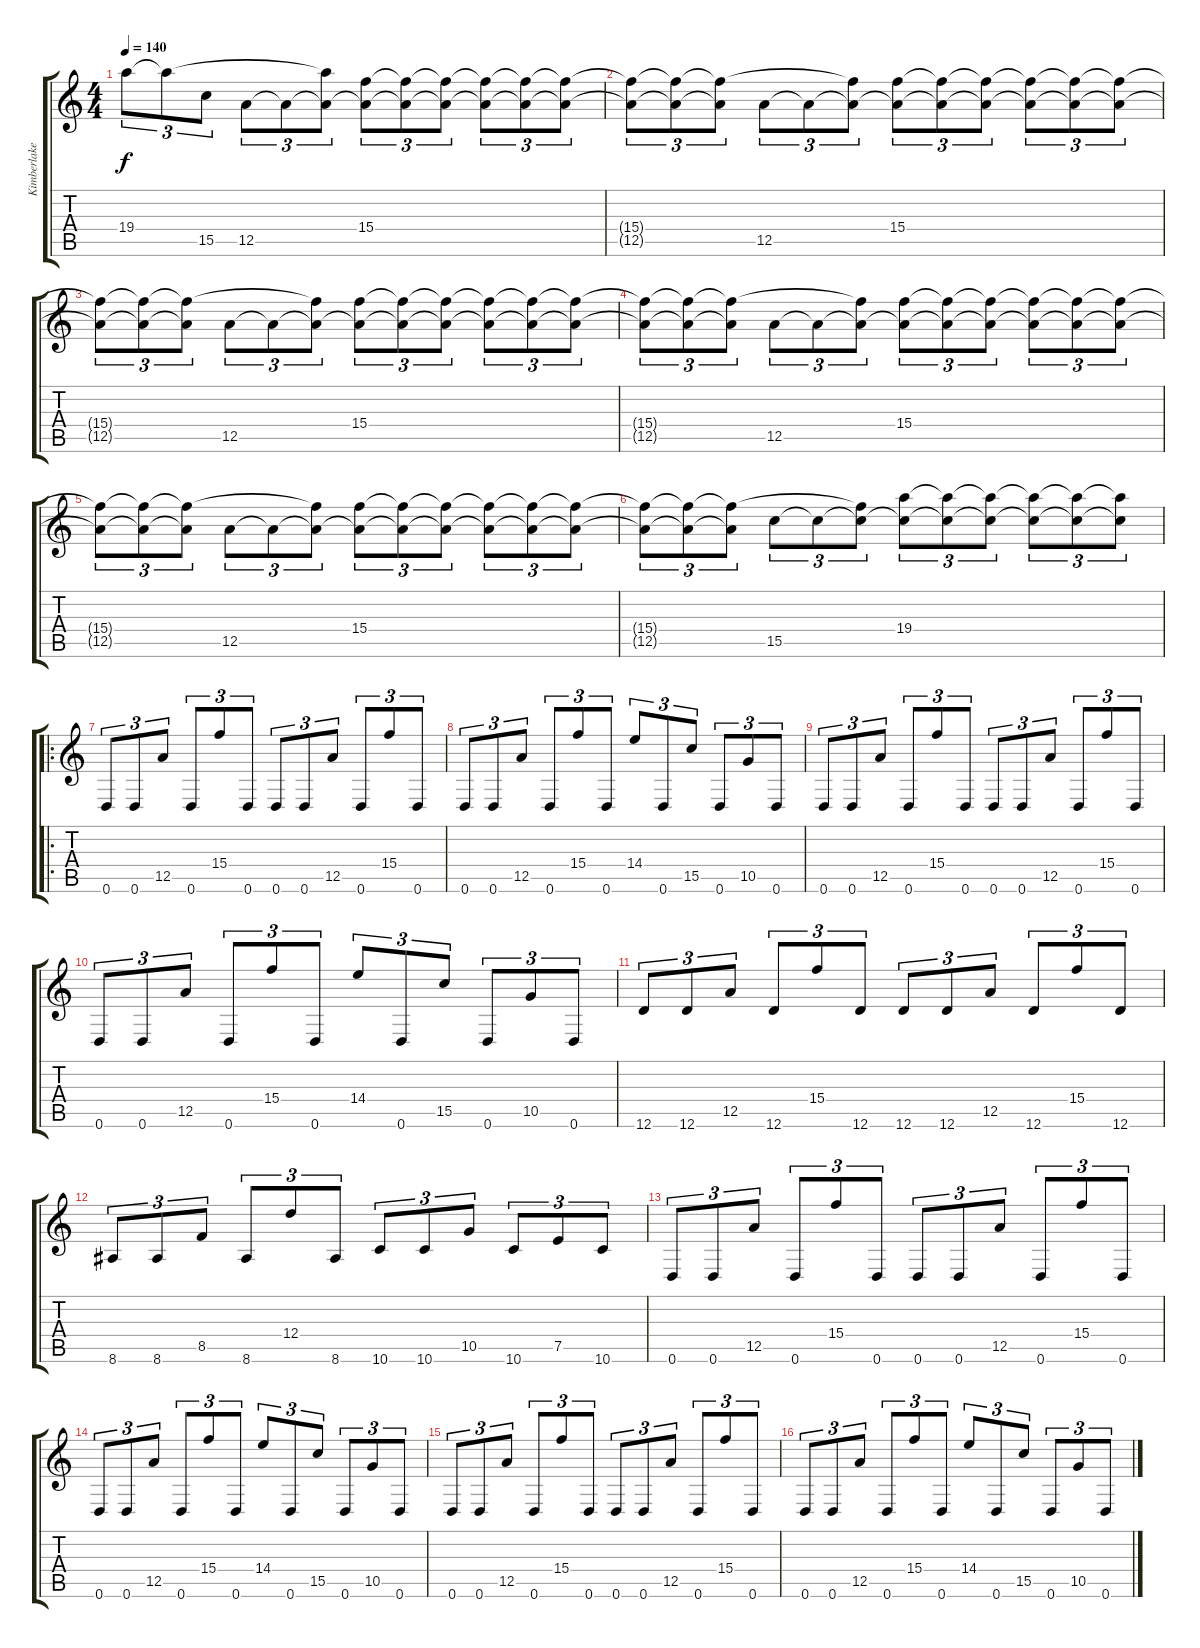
\track ("Kimberlake" "Kimberlake") {instrument distortionguitar}
\staff {score tabs}
\tuning (E4 B3 G3 D3 A2 D2) {hide}
\ts (4 4)
\tempo 140
\clef g2
\ks c
19.4{t}.8{tu (3 2) dy f} 19.4{t}.8{tu (3 2)} 15.5{t}.8{tu (3 2)} 12.5.8{tu (3 2)} 12.5{t}.8{tu (3 2)} (19.4{t} 12.5{t}).8{tu (3 2)} (15.4 12.5{t}).8{tu (3 2)} (15.4{t} 12.5{t}).8{tu (3 2)} (15.4{t} 12.5{t}).8{tu (3 2)} (15.4{t} 12.5{t}).8{tu (3 2)} (15.4{t} 12.5{t}).8{tu (3 2)} (15.4{t} 12.5{t}).8{tu (3 2)} |
(15.4{t} 12.5{t}).8{tu (3 2)} (15.4{t} 12.5{t}).8{tu (3 2)} (15.4{t} 12.5{t}).8{tu (3 2)} 12.5.8{tu (3 2)} 12.5{t}.8{tu (3 2)} (15.4{t} 12.5{t}).8{tu (3 2)} (15.4 12.5{t}).8{tu (3 2)} (15.4{t} 12.5{t}).8{tu (3 2)} (15.4{t} 12.5{t}).8{tu (3 2)} (15.4{t} 12.5{t}).8{tu (3 2)} (15.4{t} 12.5{t}).8{tu (3 2)} (15.4{t} 12.5{t}).8{tu (3 2)} |
(15.4{t} 12.5{t}).8{tu (3 2)} (15.4{t} 12.5{t}).8{tu (3 2)} (15.4{t} 12.5{t}).8{tu (3 2)} 12.5.8{tu (3 2)} 12.5{t}.8{tu (3 2)} (15.4{t} 12.5{t}).8{tu (3 2)} (15.4 12.5{t}).8{tu (3 2)} (15.4{t} 12.5{t}).8{tu (3 2)} (15.4{t} 12.5{t}).8{tu (3 2)} (15.4{t} 12.5{t}).8{tu (3 2)} (15.4{t} 12.5{t}).8{tu (3 2)} (15.4{t} 12.5{t}).8{tu (3 2)} |
(15.4{t} 12.5{t}).8{tu (3 2)} (15.4{t} 12.5{t}).8{tu (3 2)} (15.4{t} 12.5{t}).8{tu (3 2)} 12.5.8{tu (3 2)} 12.5{t}.8{tu (3 2)} (15.4{t} 12.5{t}).8{tu (3 2)} (15.4 12.5{t}).8{tu (3 2)} (15.4{t} 12.5{t}).8{tu (3 2)} (15.4{t} 12.5{t}).8{tu (3 2)} (15.4{t} 12.5{t}).8{tu (3 2)} (15.4{t} 12.5{t}).8{tu (3 2)} (15.4{t} 12.5{t}).8{tu (3 2)} |
(15.4{t} 12.5{t}).8{tu (3 2)} (15.4{t} 12.5{t}).8{tu (3 2)} (15.4{t} 12.5{t}).8{tu (3 2)} 12.5.8{tu (3 2)} 12.5{t}.8{tu (3 2)} (15.4{t} 12.5{t}).8{tu (3 2)} (15.4 12.5{t}).8{tu (3 2)} (15.4{t} 12.5{t}).8{tu (3 2)} (15.4{t} 12.5{t}).8{tu (3 2)} (15.4{t} 12.5{t}).8{tu (3 2)} (15.4{t} 12.5{t}).8{tu (3 2)} (15.4{t} 12.5{t}).8{tu (3 2)} |
(15.4{t} 12.5{t}).8{tu (3 2)} (15.4{t} 12.5{t}).8{tu (3 2)} (15.4{t} 12.5{t}).8{tu (3 2)} 15.5.8{tu (3 2)} 15.5{t}.8{tu (3 2)} (15.4{t} 15.5{t}).8{tu (3 2)} (19.4 15.5{t}).8{tu (3 2)} (19.4{t} 15.5{t}).8{tu (3 2)} (19.4{t} 15.5{t}).8{tu (3 2)} (19.4{t} 15.5{t}).8{tu (3 2)} (19.4{t} 15.5{t}).8{tu (3 2)} (19.4{t} 15.5{t}).8{tu (3 2)} |
\ro
0.6.8{tu (3 2)} 0.6.8{tu (3 2)} 12.5.8{tu (3 2)} 0.6.8{tu (3 2)} 15.4.8{tu (3 2)} 0.6.8{tu (3 2)} 0.6.8{tu (3 2)} 0.6.8{tu (3 2)} 12.5.8{tu (3 2)} 0.6.8{tu (3 2)} 15.4.8{tu (3 2)} 0.6.8{tu (3 2)} |
0.6.8{tu (3 2)} 0.6.8{tu (3 2)} 12.5.8{tu (3 2)} 0.6.8{tu (3 2)} 15.4.8{tu (3 2)} 0.6.8{tu (3 2)} 14.4.8{tu (3 2)} 0.6.8{tu (3 2)} 15.5.8{tu (3 2)} 0.6.8{tu (3 2)} 10.5.8{tu (3 2)} 0.6.8{tu (3 2)} |
0.6.8{tu (3 2)} 0.6.8{tu (3 2)} 12.5.8{tu (3 2)} 0.6.8{tu (3 2)} 15.4.8{tu (3 2)} 0.6.8{tu (3 2)} 0.6.8{tu (3 2)} 0.6.8{tu (3 2)} 12.5.8{tu (3 2)} 0.6.8{tu (3 2)} 15.4.8{tu (3 2)} 0.6.8{tu (3 2)} |
0.6.8{tu (3 2)} 0.6.8{tu (3 2)} 12.5.8{tu (3 2)} 0.6.8{tu (3 2)} 15.4.8{tu (3 2)} 0.6.8{tu (3 2)} 14.4.8{tu (3 2)} 0.6.8{tu (3 2)} 15.5.8{tu (3 2)} 0.6.8{tu (3 2)} 10.5.8{tu (3 2)} 0.6.8{tu (3 2)} |
12.6.8{tu (3 2)} 12.6.8{tu (3 2)} 12.5.8{tu (3 2)} 12.6.8{tu (3 2)} 15.4.8{tu (3 2)} 12.6.8{tu (3 2)} 12.6.8{tu (3 2)} 12.6.8{tu (3 2)} 12.5.8{tu (3 2)} 12.6.8{tu (3 2)} 15.4.8{tu (3 2)} 12.6.8{tu (3 2)} |
8.6.8{tu (3 2)} 8.6.8{tu (3 2)} 8.5.8{tu (3 2)} 8.6.8{tu (3 2)} 12.4.8{tu (3 2)} 8.6.8{tu (3 2)} 10.6.8{tu (3 2)} 10.6.8{tu (3 2)} 10.5.8{tu (3 2)} 10.6.8{tu (3 2)} 7.5.8{tu (3 2)} 10.6.8{tu (3 2)} |
0.6.8{tu (3 2)} 0.6.8{tu (3 2)} 12.5.8{tu (3 2)} 0.6.8{tu (3 2)} 15.4.8{tu (3 2)} 0.6.8{tu (3 2)} 0.6.8{tu (3 2)} 0.6.8{tu (3 2)} 12.5.8{tu (3 2)} 0.6.8{tu (3 2)} 15.4.8{tu (3 2)} 0.6.8{tu (3 2)} |
0.6.8{tu (3 2)} 0.6.8{tu (3 2)} 12.5.8{tu (3 2)} 0.6.8{tu (3 2)} 15.4.8{tu (3 2)} 0.6.8{tu (3 2)} 14.4.8{tu (3 2)} 0.6.8{tu (3 2)} 15.5.8{tu (3 2)} 0.6.8{tu (3 2)} 10.5.8{tu (3 2)} 0.6.8{tu (3 2)} |
0.6.8{tu (3 2)} 0.6.8{tu (3 2)} 12.5.8{tu (3 2)} 0.6.8{tu (3 2)} 15.4.8{tu (3 2)} 0.6.8{tu (3 2)} 0.6.8{tu (3 2)} 0.6.8{tu (3 2)} 12.5.8{tu (3 2)} 0.6.8{tu (3 2)} 15.4.8{tu (3 2)} 0.6.8{tu (3 2)} |
0.6.8{tu (3 2)} 0.6.8{tu (3 2)} 12.5.8{tu (3 2)} 0.6.8{tu (3 2)} 15.4.8{tu (3 2)} 0.6.8{tu (3 2)} 14.4.8{tu (3 2)} 0.6.8{tu (3 2)} 15.5.8{tu (3 2)} 0.6.8{tu (3 2)} 10.5.8{tu (3 2)} 0.6.8{tu (3 2)}
